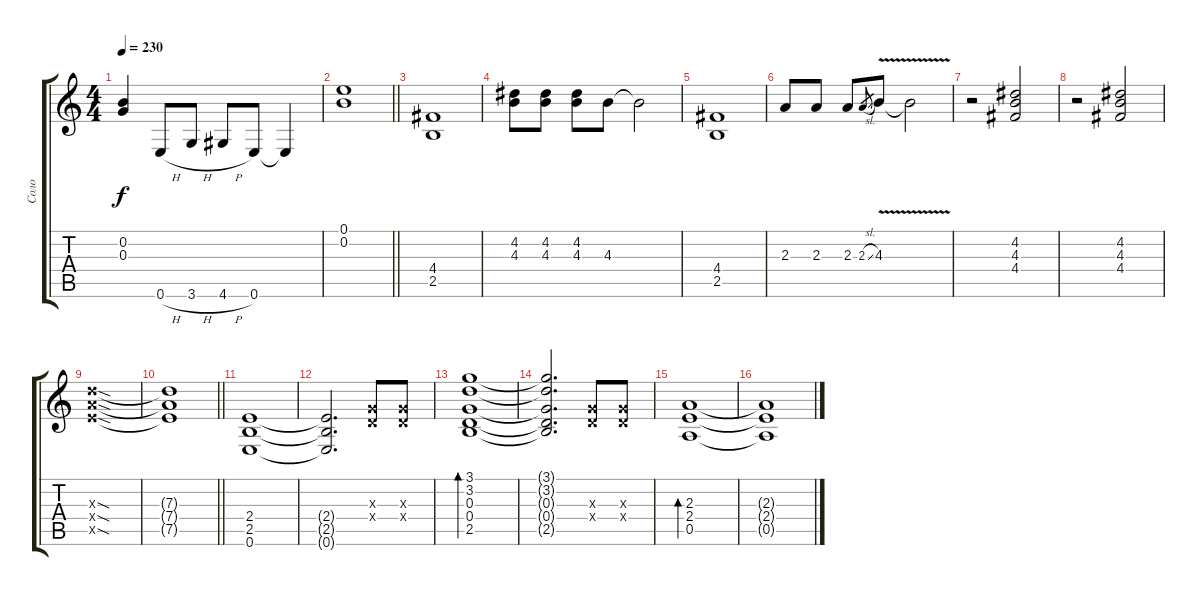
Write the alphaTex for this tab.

\track ("Соло" "Соло") {instrument distortionguitar bank 7}
\staff {score tabs}
\tuning (E4 B3 G3 D3 A2 E2) {hide}
\ts (4 4)
\tempo 230
\clef g2
\ks c
(0.2{t} 0.3{t}).4{dy f} 0.6{h}.8 3.6{h}.8 4.6{h}.8 0.6.8 0.6{t}.4 |
\barLineRight lightlight
(0.1 0.2).1 |
(4.4 2.5).1 |
(4.2 4.3).8 (4.2 4.3).8 (4.2 4.3).8 4.3.8 4.3{t}.2 |
(4.4 2.5).1 |
2.3.8 2.3.8 2.3.8 2.3{sl}.8{gr} 4.3{v}.8 4.3{t}.2 |
r.2 (4.2 4.3 4.4).2 |
r.2 (4.2 4.3 4.4).2 |
(7.3{sod x} 7.4{sod x} 7.5{sod x}).1 |
\barLineRight lightlight
(7.3{t} 7.4{t} 7.5{t}).1 |
(2.4 2.5 0.6).1 |
(2.4{t} 2.5{t} 0.6{t}).2{d} (0.3{x} 0.4{x}).8 (0.3{x} 0.4{x}).8 |
(3.1 3.2 0.3 0.4 2.5).1{bd 120} |
(3.1{t} 3.2{t} 0.3{t} 0.4{t} 2.5{t}).2{d} (0.3{x} 0.4{x}).8 (0.3{x} 0.4{x}).8 |
(2.3 2.4 0.5).1{bd 120} |
(2.3{t} 2.4{t} 0.5{t}).1
